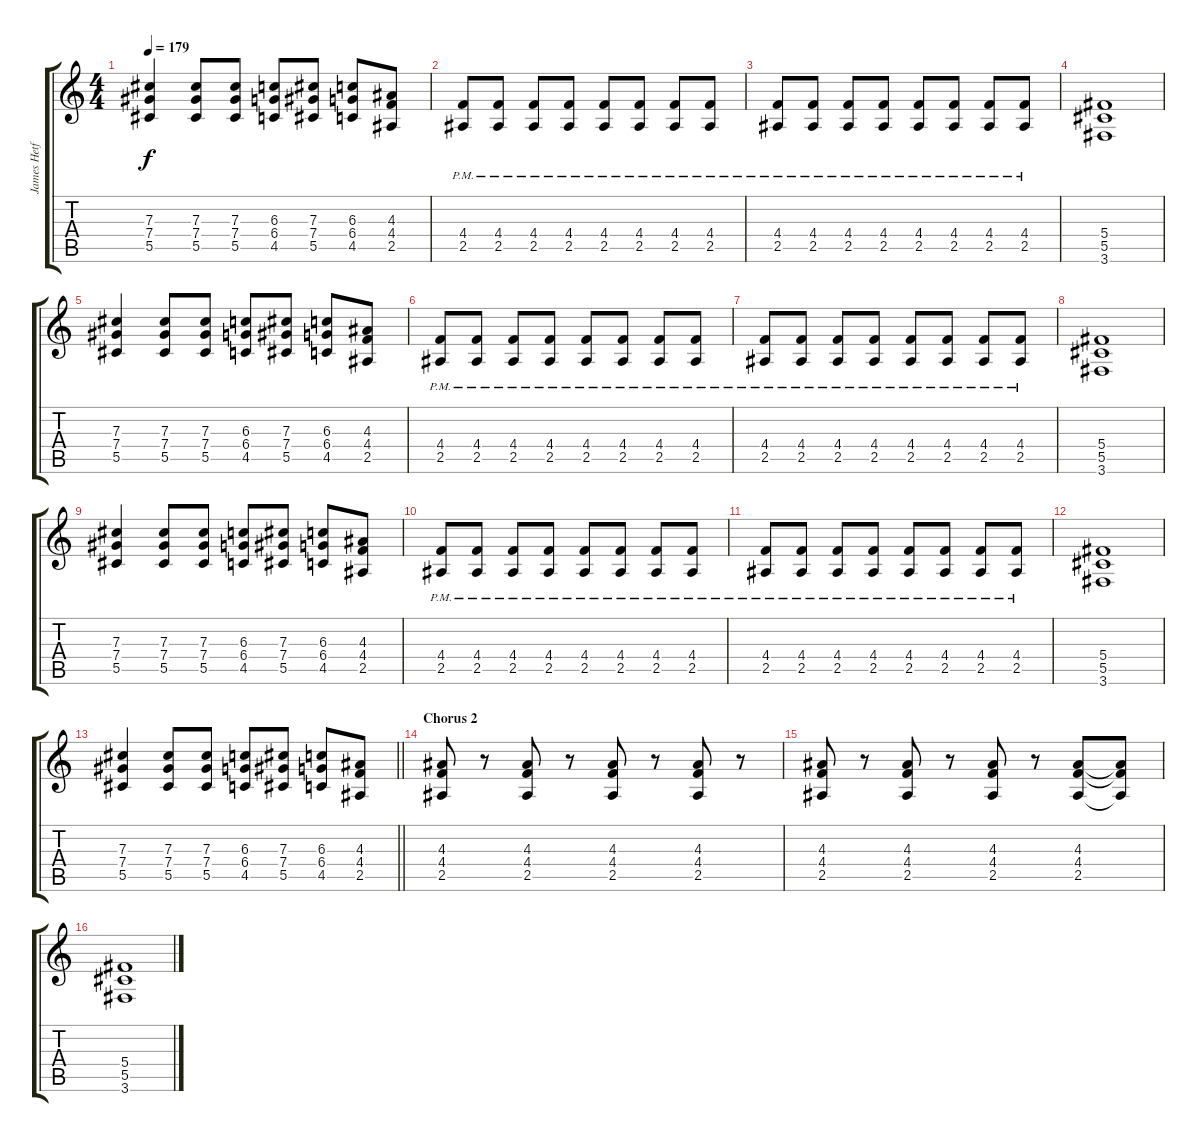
\track ("James Hetfield" "James Hetf") {instrument distortionguitar}
\staff {score tabs}
\tuning (Eb4 Bb3 Gb3 Db3 Ab2 Eb2) {hide}
\ts (4 4)
\tempo 179
\clef g2
\ks c
(7.3 7.4 5.5).4{dy f} (7.3 7.4 5.5).8 (7.3 7.4 5.5).8 (6.3 6.4 4.5).8 (7.3 7.4 5.5).8 (6.3 6.4 4.5).8 (4.3 4.4 2.5).8 |
(4.4{pm} 2.5{pm}).8 (4.4{pm} 2.5{pm}).8 (4.4{pm} 2.5{pm}).8 (4.4{pm} 2.5{pm}).8 (4.4{pm} 2.5{pm}).8 (4.4{pm} 2.5{pm}).8 (4.4{pm} 2.5{pm}).8 (4.4{pm} 2.5{pm}).8 |
(4.4{pm} 2.5{pm}).8 (4.4{pm} 2.5{pm}).8 (4.4{pm} 2.5{pm}).8 (4.4{pm} 2.5{pm}).8 (4.4{pm} 2.5{pm}).8 (4.4{pm} 2.5{pm}).8 (4.4{pm} 2.5{pm}).8 (4.4{pm} 2.5{pm}).8 |
(5.4 5.5 3.6).1 |
(7.3 7.4 5.5).4 (7.3 7.4 5.5).8 (7.3 7.4 5.5).8 (6.3 6.4 4.5).8 (7.3 7.4 5.5).8 (6.3 6.4 4.5).8 (4.3 4.4 2.5).8 |
(4.4{pm} 2.5{pm}).8 (4.4{pm} 2.5{pm}).8 (4.4{pm} 2.5{pm}).8 (4.4{pm} 2.5{pm}).8 (4.4{pm} 2.5{pm}).8 (4.4{pm} 2.5{pm}).8 (4.4{pm} 2.5{pm}).8 (4.4{pm} 2.5{pm}).8 |
(4.4{pm} 2.5{pm}).8 (4.4{pm} 2.5{pm}).8 (4.4{pm} 2.5{pm}).8 (4.4{pm} 2.5{pm}).8 (4.4{pm} 2.5{pm}).8 (4.4{pm} 2.5{pm}).8 (4.4{pm} 2.5{pm}).8 (4.4{pm} 2.5{pm}).8 |
(5.4 5.5 3.6).1 |
(7.3 7.4 5.5).4 (7.3 7.4 5.5).8 (7.3 7.4 5.5).8 (6.3 6.4 4.5).8 (7.3 7.4 5.5).8 (6.3 6.4 4.5).8 (4.3 4.4 2.5).8 |
(4.4{pm} 2.5{pm}).8 (4.4{pm} 2.5{pm}).8 (4.4{pm} 2.5{pm}).8 (4.4{pm} 2.5{pm}).8 (4.4{pm} 2.5{pm}).8 (4.4{pm} 2.5{pm}).8 (4.4{pm} 2.5{pm}).8 (4.4{pm} 2.5{pm}).8 |
(4.4{pm} 2.5{pm}).8 (4.4{pm} 2.5{pm}).8 (4.4{pm} 2.5{pm}).8 (4.4{pm} 2.5{pm}).8 (4.4{pm} 2.5{pm}).8 (4.4{pm} 2.5{pm}).8 (4.4{pm} 2.5{pm}).8 (4.4{pm} 2.5{pm}).8 |
(5.4 5.5 3.6).1 |
\barLineRight lightlight
(7.3 7.4 5.5).4 (7.3 7.4 5.5).8 (7.3 7.4 5.5).8 (6.3 6.4 4.5).8 (7.3 7.4 5.5).8 (6.3 6.4 4.5).8 (4.3 4.4 2.5).8 |
\section ("" "Chorus 2")
(4.3 4.4 2.5).8 r.8 (4.3 4.4 2.5).8 r.8 (4.3 4.4 2.5).8 r.8 (4.3 4.4 2.5).8 r.8 |
(4.3 4.4 2.5).8 r.8 (4.3 4.4 2.5).8 r.8 (4.3 4.4 2.5).8 r.8 (4.3 4.4 2.5).8 (4.3{t} 4.4{t} 2.5{t}).8 |
(5.4 5.5 3.6).1
